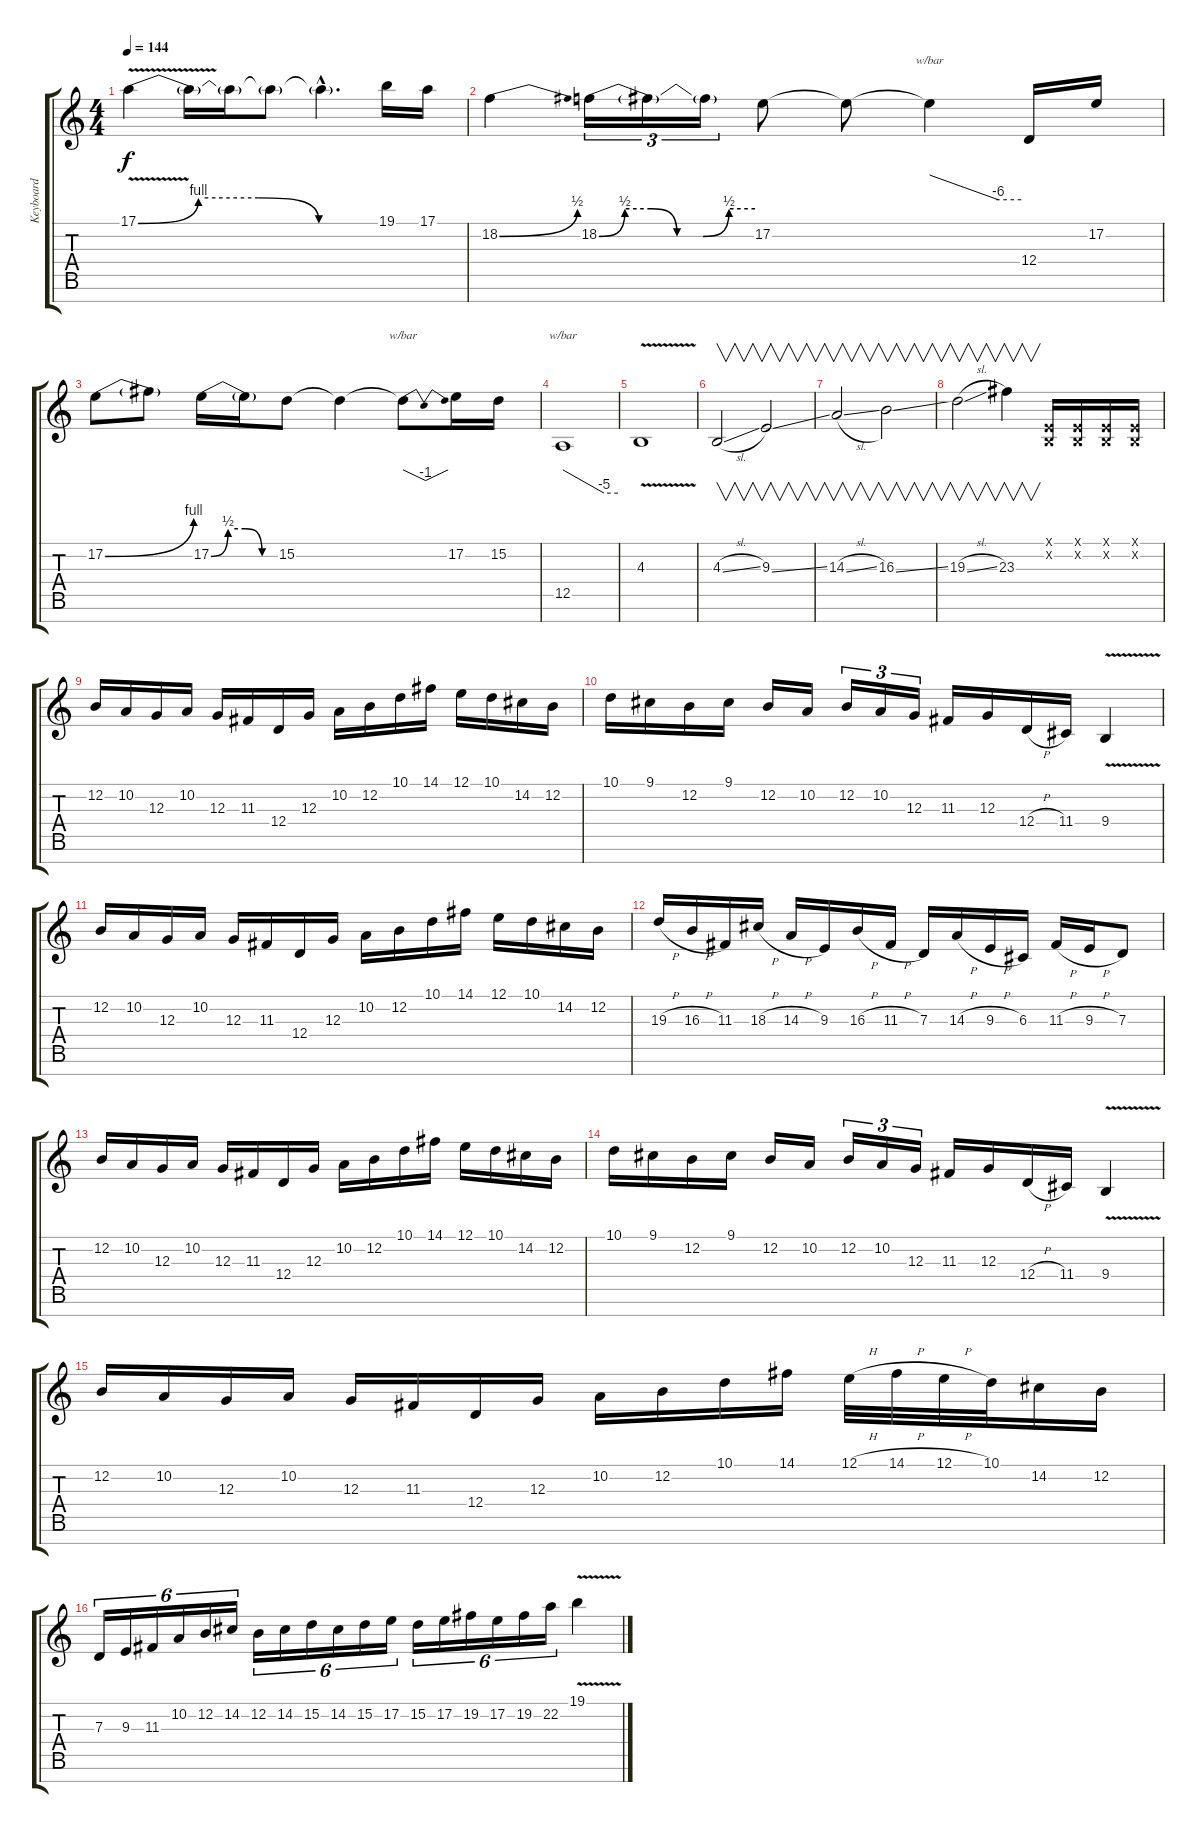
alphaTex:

\track ("Keyboard" "Keyboard") {instrument electricgrandpiano}
\staff {score tabs}
\tuning (E4 B3 G3 D3 A2 E2 B1) {hide}
\ts (4 4)
\tempo 144
\clef g2
\ks c
17.1{be (custom 0 0 15 4 30 4 45 0 60 0) v}.4{dy f} 17.1{t}.16 17.1{t}.16 17.1{t}.8 17.1{hac t}.4{d} 19.1.16 17.1.16 |
18.2{be (bend 0 0 60 2)}.4 18.2{be (custom 0 0 10 2 20 2 30 0 40 0 50 2 60 2)}.16{tu (3 2)} 18.2{t}.16{tu (3 2)} 18.2{t}.16{tu (3 2)} 17.2.8 17.2{t}.8 17.2{t}.4{tbe (custom default 0 0 45 -24 60 -24)} 12.4.16 17.2.16 |
17.2{be (bend 0 0 60 4)}.8 17.2{t}.8 17.2{be (custom 0 0 15 2 30 2 45 0 60 0)}.16 17.2{t}.16 15.2.8 15.2{t}.4 15.2{t}.8{tbe (dip default 0 0 30 -4 60 0)} 17.2.16 15.2.16 |
12.5.1{tbe (custom default 0 0 45 -20 60 -20)} |
4.3{v}.1 |
4.3{sl}.2{v} 9.3{ss}.2{v} |
14.3{sl}.2{v} 16.3{ss}.2{v} |
19.3{sl}.2{v} 23.3.4{v} (0.1{x} 0.2{x}).16 (0.1{x} 0.2{x}).16 (0.1{x} 0.2{x}).16 (0.1{x} 0.2{x}).16 |
12.2.16{instrument distortionguitar} 10.2.16 12.3.16 10.2.16 12.3.16 11.3.16 12.4.16 12.3.16 10.2.16 12.2.16 10.1.16 14.1.16 12.1.16 10.1.16 14.2.16 12.2.16 |
10.1.16 9.1.16 12.2.16 9.1.16 12.2.16 10.2.16 12.2.16{tu (3 2)} 10.2.16{tu (3 2)} 12.3.16{tu (3 2)} 11.3.16 12.3.16 12.4{h}.16 11.4.16 9.4{v}.4 |
12.2.16 10.2.16 12.3.16 10.2.16 12.3.16 11.3.16 12.4.16 12.3.16 10.2.16 12.2.16 10.1.16 14.1.16 12.1.16 10.1.16 14.2.16 12.2.16 |
19.3{h}.16 16.3{h}.16 11.3.16 18.3{h}.16 14.3{h}.16 9.3.16 16.3{h}.16 11.3{h}.16 7.3.16 14.3{h}.16 9.3{h}.16 6.3.16 11.3{h}.16 9.3{h}.16 7.3.8 |
12.2.16 10.2.16 12.3.16 10.2.16 12.3.16 11.3.16 12.4.16 12.3.16 10.2.16 12.2.16 10.1.16 14.1.16 12.1.16 10.1.16 14.2.16 12.2.16 |
10.1.16 9.1.16 12.2.16 9.1.16 12.2.16 10.2.16 12.2.16{tu (3 2)} 10.2.16{tu (3 2)} 12.3.16{tu (3 2)} 11.3.16 12.3.16 12.4{h}.16 11.4.16 9.4{v}.4 |
12.2.16 10.2.16 12.3.16 10.2.16 12.3.16 11.3.16 12.4.16 12.3.16 10.2.16 12.2.16 10.1.16 14.1.16 12.1{h}.32 14.1{h}.32 12.1{h}.32 10.1.32 14.2.16 12.2.16 |
7.3.16{tu (6 4)} 9.3.16{tu (6 4)} 11.3.16{tu (6 4)} 10.2.16{tu (6 4)} 12.2.16{tu (6 4)} 14.2.16{tu (6 4)} 12.2.16{tu (6 4)} 14.2.16{tu (6 4)} 15.2.16{tu (6 4)} 14.2.16{tu (6 4)} 15.2.16{tu (6 4)} 17.2.16{tu (6 4)} 15.2.16{tu (6 4)} 17.2.16{tu (6 4)} 19.2.16{tu (6 4)} 17.2.16{tu (6 4)} 19.2.16{tu (6 4)} 22.2.16{tu (6 4)} 19.1{v}.4
